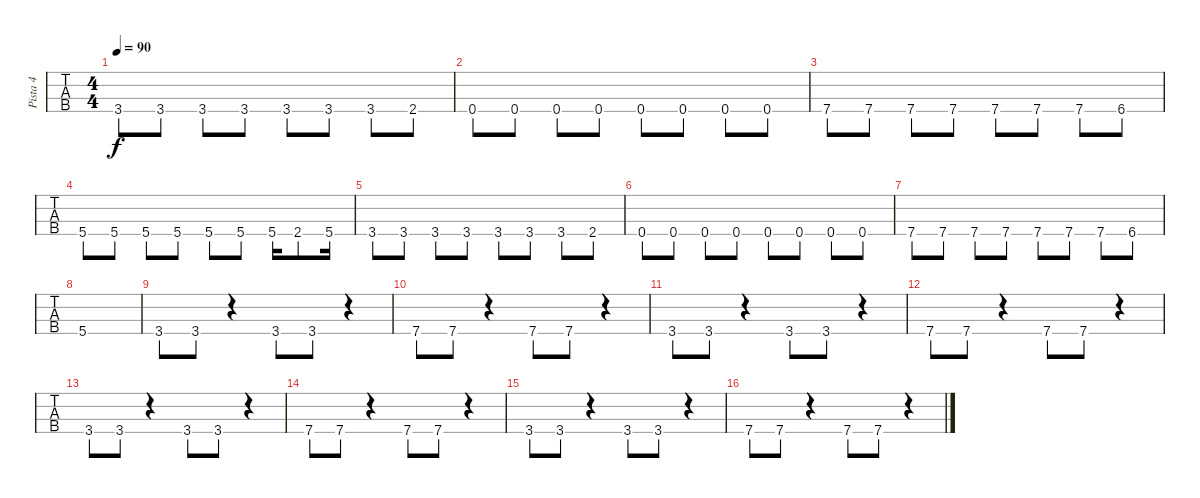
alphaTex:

\track ("Pista 4" "Pista 4") {instrument electricbassfinger}
\staff {tabs}
\tuning (G2 D2 A1 D1) {hide}
\ts (4 4)
\tempo 90
\clef f4
\ks c
3.4.8{dy f} 3.4.8 3.4.8 3.4.8 3.4.8 3.4.8 3.4.8 2.4.8 |
0.4.8 0.4.8 0.4.8 0.4.8 0.4.8 0.4.8 0.4.8 0.4.8 |
7.4.8 7.4.8 7.4.8 7.4.8 7.4.8 7.4.8 7.4.8 6.4.8 |
5.4.8 5.4.8 5.4.8 5.4.8 5.4.8 5.4.8 5.4.16 2.4.8 5.4.16 |
3.4.8 3.4.8 3.4.8 3.4.8 3.4.8 3.4.8 3.4.8 2.4.8 |
0.4.8 0.4.8 0.4.8 0.4.8 0.4.8 0.4.8 0.4.8 0.4.8 |
7.4.8 7.4.8 7.4.8 7.4.8 7.4.8 7.4.8 7.4.8 6.4.8 |
5.4.1 |
3.4.8 3.4.8 r.4 3.4.8 3.4.8 r.4 |
7.4.8 7.4.8 r.4 7.4.8 7.4.8 r.4 |
3.4.8 3.4.8 r.4 3.4.8 3.4.8 r.4 |
7.4.8 7.4.8 r.4 7.4.8 7.4.8 r.4 |
3.4.8 3.4.8 r.4 3.4.8 3.4.8 r.4 |
7.4.8 7.4.8 r.4 7.4.8 7.4.8 r.4 |
3.4.8 3.4.8 r.4 3.4.8 3.4.8 r.4 |
7.4.8 7.4.8 r.4 7.4.8 7.4.8 r.4
